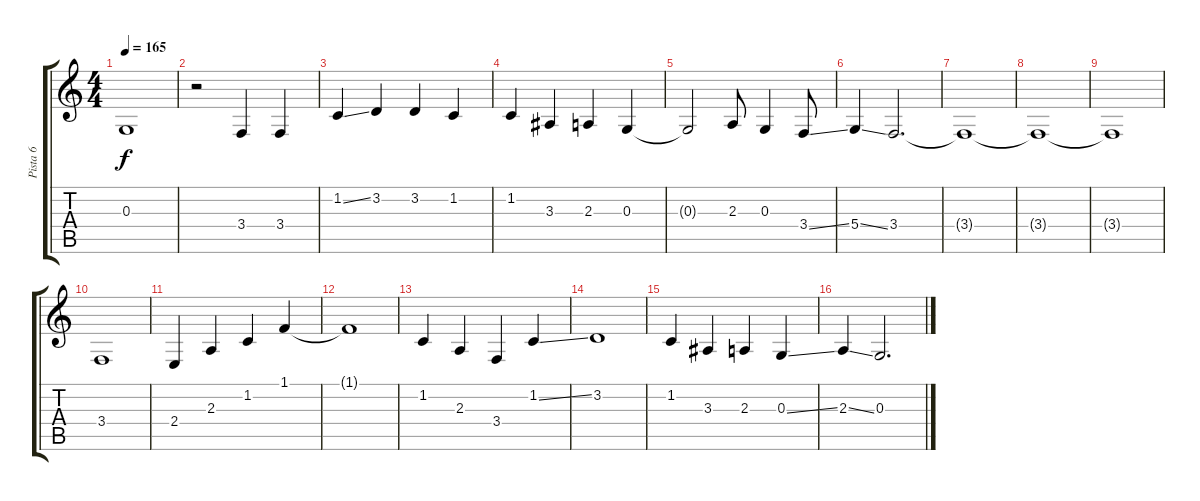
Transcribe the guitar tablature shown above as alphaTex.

\track ("Pista 6" "Pista 6") {instrument electricgrandpiano}
\staff {score tabs}
\tuning (E4 B3 G3 D3 A2 E2) {hide}
\ts (4 4)
\tempo 165
\clef g2
\ks c
0.3{t}.1{dy f} |
r.2 3.4.4 3.4.4 |
1.2{ss}.4 3.2.4 3.2.4 1.2.4 |
1.2.4 3.3.4 2.3.4 0.3.4 |
0.3{t}.2 2.3.8 0.3.4 3.4{ss}.8 |
5.4{ss}.4 3.4.2{d} |
3.4{t}.1 |
3.4{t}.1 |
3.4{t}.1 |
3.4.1 |
2.4.4 2.3.4 1.2.4 1.1.4 |
1.1{t}.1 |
1.2.4 2.3.4 3.4.4 1.2{ss}.4 |
3.2.1 |
1.2.4 3.3.4 2.3.4 0.3{ss}.4 |
2.3{ss}.4 0.3.2{d}
